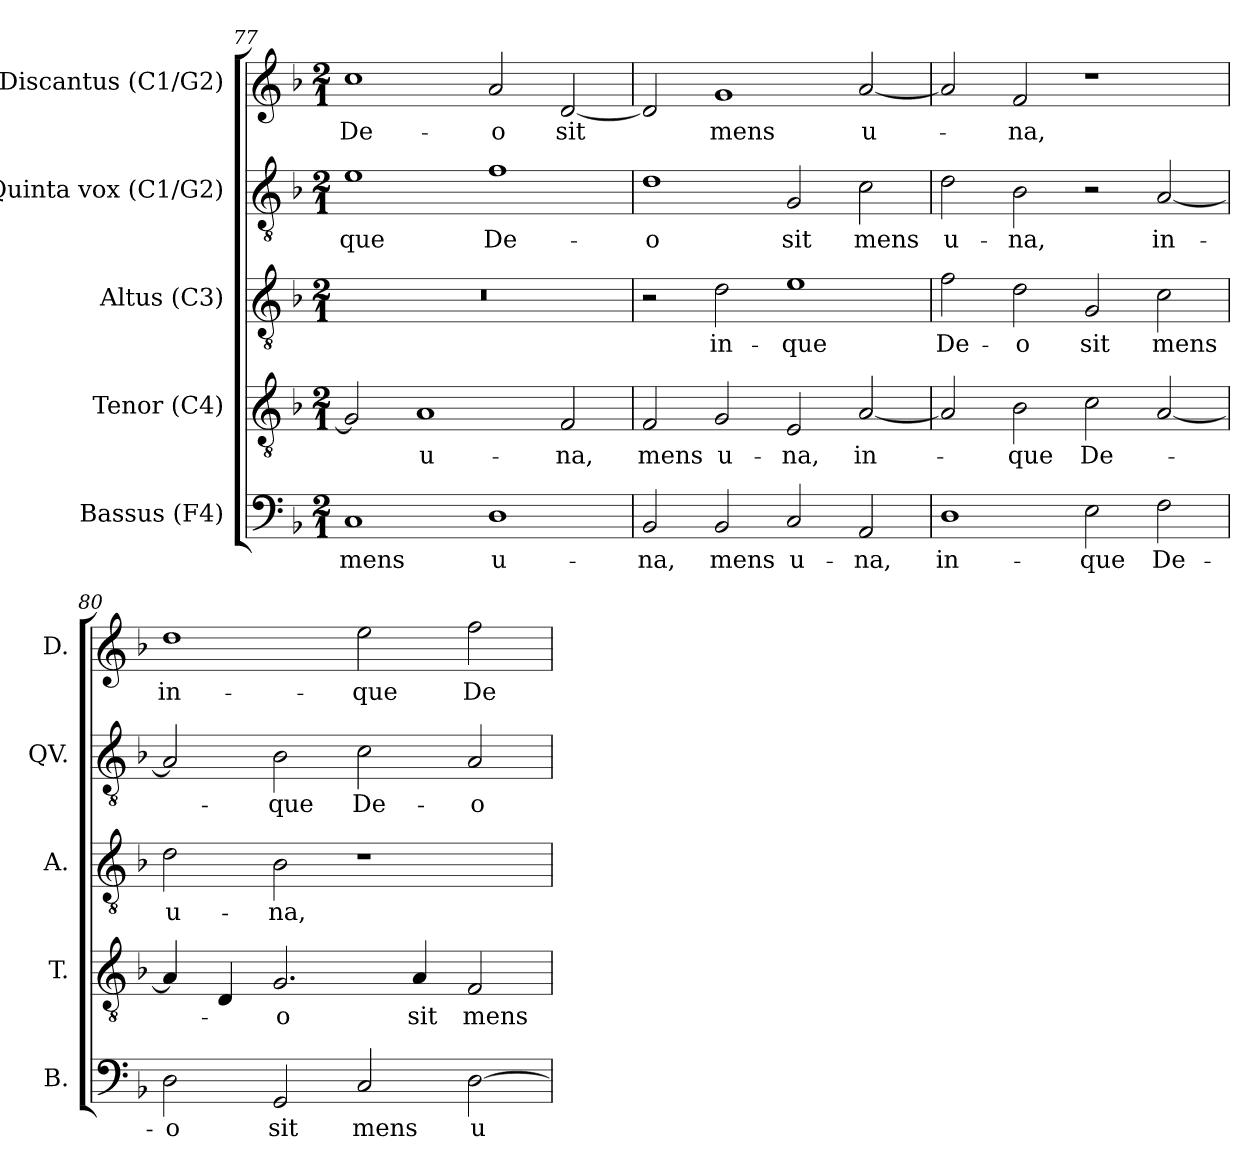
**kern	**text	**kern	**text	**kern	**text	**kern	**text	**kern	**text
*part5	*part5	*part4	*part4	*part3	*part3	*part2	*part2	*part1	*part1
*staff5	*staff5	*staff4	*staff4	*staff3	*staff3	*staff2	*staff2	*staff1	*staff1
*I"Bassus (F4)	*	*I"Tenor (C4)	*	*I"Altus (C3)	*	*I"Quinta vox (C1/G2)	*	*I"Discantus (C1/G2)	*
*I'B.	*	*I'T.	*	*I'A.	*	*I'QV.	*	*I'D.	*
*clefF4	*	*clefGv2	*	*clefGv2	*	*clefGv2	*	*clefG2	*
*	*	*ITrd7c12	*	*ITrd7c12	*	*	*	*	*
*k[b-]	*	*k[b-]	*	*k[b-]	*	*k[b-]	*	*k[b-]	*
*F:	*	*F:	*	*F:	*	*F:	*	*F:	*
*M2/1	*	*M2/1	*	*M2/1	*	*M2/1	*	*M2/1	*
=77	=77	=77	=77	=77	=77	=77	=77	=77	=77
!	!LO:LY:b:color=#000000	!	!	!LO:N:vis=1	!	!	!	!	!
!	!	!	!	!	!	!	!LO:LY:b:color=#000000	!	!
!	!	!	!	!	!	!	!	!	!LO:LY:b:color=#000000
1Ci	mens	2GGi/]	.	0r	.	1ei	-que	1cci	De-
!	!	!	!LO:LY:b:color=#000000	!	!	!	!	!	!
.	.	1AAi	u-	.	.	.	.	.	.
!	!LO:LY:b:color=#000000	!	!	!	!	!	!	!	!
!	!	!	!	!	!	!	!LO:LY:b:color=#000000	!	!
!	!	!	!	!	!	!	!	!	!LO:LY:b:color=#000000
1Di	u-	.	.	.	.	1fi	De-	2ai/	-o
!	!	!	!LO:LY:b:color=#000000	!	!	!	!	!	!
!	!	!	!	!	!	!	!	!	!LO:LY:b:color=#000000
.	.	2FFi/	-na,	.	.	.	.	[2di/	sit
!!LO:LB:g=z
=78	=78	=78	=78	=78	=78	=78	=78	=78	=78
!	!LO:LY:b:color=#000000	!	!	!	!	!	!	!	!
!	!	!	!LO:LY:b:color=#000000	!	!	!	!	!	!
!	!	!	!	!	!	!	!LO:LY:b:color=#000000	!	!
2BB-i/	-na,	2FFi/	mens	2r	.	1di	-o	2di/]	.
!	!LO:LY:b:color=#000000	!	!	!	!	!	!	!	!
!	!	!	!LO:LY:b:color=#000000	!	!	!	!	!	!
!	!	!	!	!	!LO:LY:b:color=#000000	!	!	!	!
!	!	!	!	!	!	!	!	!	!LO:LY:b:color=#000000
2BB-i/	mens	2GGi/	u-	2Di\	in-	.	.	1gi	mens
!	!LO:LY:b:color=#000000	!	!	!	!	!	!	!	!
!	!	!	!LO:LY:b:color=#000000	!	!	!	!	!	!
!	!	!	!	!	!LO:LY:b:color=#000000	!	!	!	!
!	!	!	!	!	!	!	!LO:LY:b:color=#000000	!	!
2Ci/	u-	2EEi/	-na,	1Ei	-que	2Gi/	sit	.	.
!	!LO:LY:b:color=#000000	!	!	!	!	!	!	!	!
!	!	!	!LO:LY:b:color=#000000	!	!	!	!	!	!
!	!	!	!	!	!	!	!LO:LY:b:color=#000000	!	!
!	!	!	!	!	!	!	!	!	!LO:LY:b:color=#000000
2AAi/	-na,	[2AAi/	in-	.	.	2ci\	mens	[2ai/	u-
=79	=79	=79	=79	=79	=79	=79	=79	=79	=79
!	!LO:LY:b:color=#000000	!	!	!	!	!	!	!	!
!	!	!	!	!	!LO:LY:b:color=#000000	!	!	!	!
!	!	!	!	!	!	!	!LO:LY:b:color=#000000	!	!
1Di	in-	2AAi/]	.	2Fi\	De-	2di\	u-	2ai/]	.
!	!	!	!LO:LY:b:color=#000000	!	!	!	!	!	!
!	!	!	!	!	!LO:LY:b:color=#000000	!	!	!	!
!	!	!	!	!	!	!	!LO:LY:b:color=#000000	!	!
!	!	!	!	!	!	!	!	!	!LO:LY:b:color=#000000
.	.	2BB-i\	-que	2Di\	-o	2B-i\	-na,	2fi/	-na,
!	!LO:LY:b:color=#000000	!	!	!	!	!	!	!	!
!	!	!	!LO:LY:b:color=#000000	!	!	!	!	!	!
!	!	!	!	!	!LO:LY:b:color=#000000	!	!	!	!
2Ei\	-que	2Ci\	De-	2GGi/	sit	2r	.	1r	.
!	!LO:LY:b:color=#000000	!	!	!	!	!	!	!	!
!	!	!	!	!	!LO:LY:b:color=#000000	!	!	!	!
!	!	!	!	!	!	!	!LO:LY:b:color=#000000	!	!
2Fi\	De-	[2AAi/	.	2Ci\	mens	[2Ai/	in-	.	.
=80	=80	=80	=80	=80	=80	=80	=80	=80	=80
!	!LO:LY:b:color=#000000	!	!	!	!	!	!	!	!
!	!	!	!	!	!LO:LY:b:color=#000000	!	!	!	!
!	!	!	!	!	!	!	!	!	!LO:LY:b:color=#000000
2Di\	-o	4AAi/]	.	2Di\	u-	2Ai/]	.	1ddi	in-
.	.	4DDi/	.	.	.	.	.	.	.
!	!LO:LY:b:color=#000000	!	!	!	!	!	!	!	!
!	!	!	!LO:LY:b:color=#000000	!	!	!	!	!	!
!	!	!	!	!	!LO:LY:b:color=#000000	!	!	!	!
!	!	!	!	!	!	!	!LO:LY:b:color=#000000	!	!
2GGi/	sit	2.GGi/	-o	2BB-i\	-na,	2B-i\	-que	.	.
!	!LO:LY:b:color=#000000	!	!	!	!	!	!	!	!
!	!	!	!	!	!	!	!LO:LY:b:color=#000000	!	!
!	!	!	!	!	!	!	!	!	!LO:LY:b:color=#000000
2Ci/	mens	.	.	1r	.	2ci\	De-	2eei\	-que
!	!	!	!LO:LY:b:color=#000000	!	!	!	!	!	!
.	.	4AAi/	sit	.	.	.	.	.	.
!	!LO:LY:b:color=#000000	!	!	!	!	!	!	!	!
!	!	!	!LO:LY:b:color=#000000	!	!	!	!	!	!
!	!	!	!	!	!	!	!LO:LY:b:color=#000000	!	!
!	!	!	!	!	!	!	!	!	!LO:LY:b:color=#000000
[2Di\	u-	2FFi/	mens	.	.	2Ai/	-o	2ffi\	De-
=	=	=	=	=	=	=	=	=	=
*-	*-	*-	*-	*-	*-	*-	*-	*-	*-
